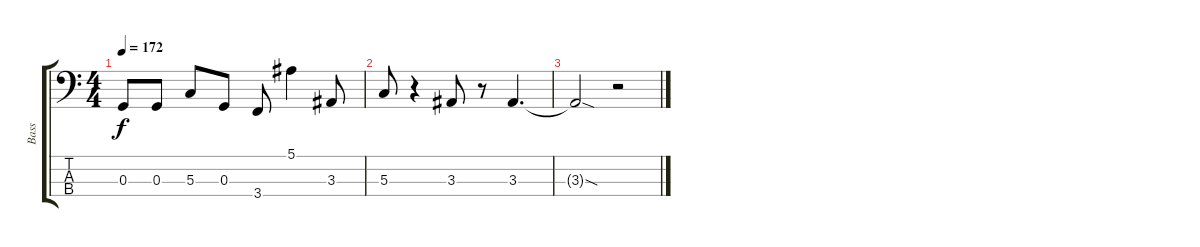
\track ("Bass" "Bass") {instrument electricbassfinger}
\staff {score tabs}
\tuning (F2 C2 G1 D1) {hide}
\ts (4 4)
\tempo 172
\clef f4
\ks c
0.3.8{dy f} 0.3.8 5.3.8 0.3.8 3.4.8 5.1.4 3.3.8 |
5.3.8 r.4 3.3.8 r.8 3.3.4{d} |
3.3{sod t}.2 r.2
